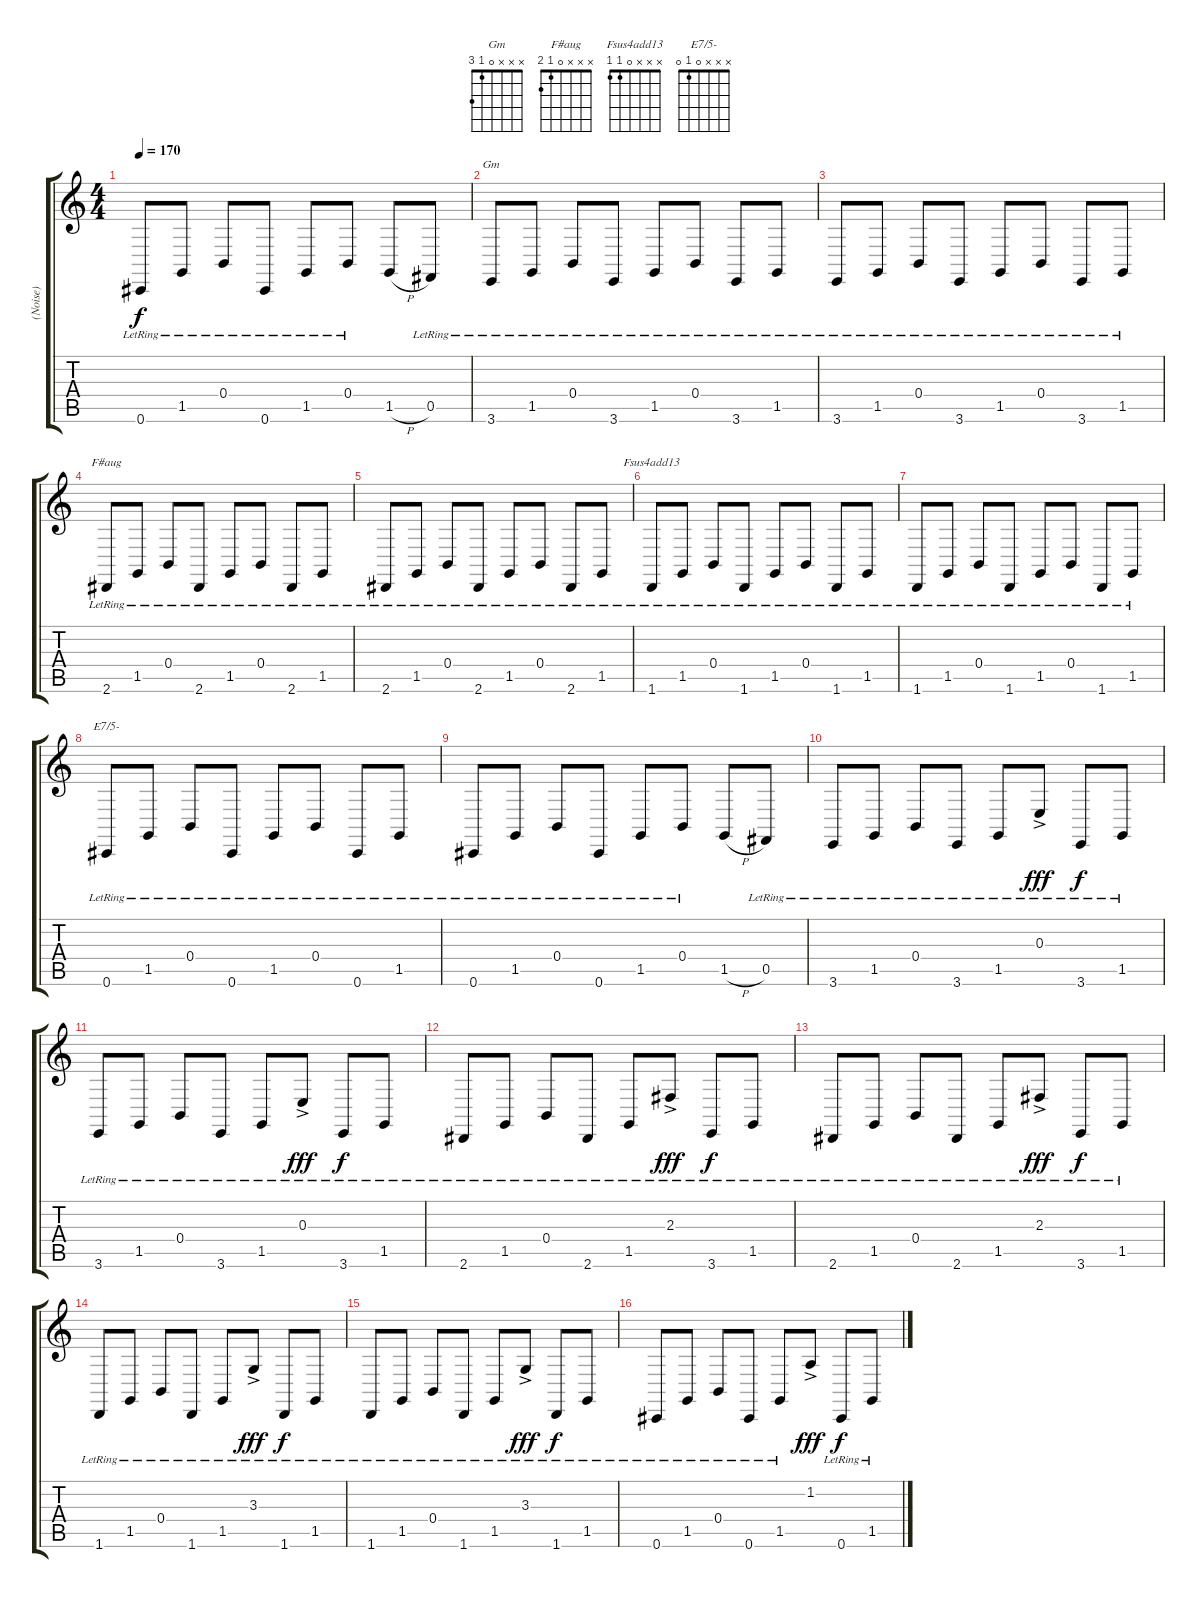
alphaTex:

\track ("(Noise)" "(Noise)") {instrument fx6goblins}
\staff {score tabs}
\tuning (Db4 Ab3 E3 B2 Gb2 Db2) {hide}
\chord ("Gm" x x x 0 1 3)
\chord ("F#aug" x x x 0 1 2)
\chord ("Fsus4add13" x x x 0 1 1)
\chord ("E7/5-" x x x 0 1 0)
\ts (4 4)
\tempo 170
\clef g2
\ks c
0.6{lr}.8{dy f} 1.5{lr}.8 0.4{lr}.8 0.6{lr}.8 1.5{lr}.8 0.4{lr}.8 1.5{h}.8 0.5{lr}.8 |
3.6{lr}.8{ch "Gm"} 1.5{lr}.8 0.4{lr}.8 3.6{lr}.8 1.5{lr}.8 0.4{lr}.8 3.6{lr}.8 1.5{lr}.8 |
3.6{lr}.8 1.5{lr}.8 0.4{lr}.8 3.6{lr}.8 1.5{lr}.8 0.4{lr}.8 3.6{lr}.8 1.5{lr}.8 |
2.6{lr}.8{ch "F#aug"} 1.5{lr}.8 0.4{lr}.8 2.6{lr}.8 1.5{lr}.8 0.4{lr}.8 2.6{lr}.8 1.5{lr}.8 |
2.6{lr}.8 1.5{lr}.8 0.4{lr}.8 2.6{lr}.8 1.5{lr}.8 0.4{lr}.8 2.6{lr}.8 1.5{lr}.8 |
1.6{lr}.8{ch "Fsus4add13"} 1.5{lr}.8 0.4{lr}.8 1.6{lr}.8 1.5{lr}.8 0.4{lr}.8 1.6{lr}.8 1.5{lr}.8 |
1.6{lr}.8 1.5{lr}.8 0.4{lr}.8 1.6{lr}.8 1.5{lr}.8 0.4{lr}.8 1.6{lr}.8 1.5{lr}.8 |
0.6{lr}.8{ch "E7/5-"} 1.5{lr}.8 0.4{lr}.8 0.6{lr}.8 1.5{lr}.8 0.4{lr}.8 0.6{lr}.8 1.5{lr}.8 |
0.6{lr}.8 1.5{lr}.8 0.4{lr}.8 0.6{lr}.8 1.5{lr}.8 0.4{lr}.8 1.5{h}.8 0.5{lr}.8 |
3.6{lr}.8 1.5{lr}.8 0.4{lr}.8 3.6{lr}.8 1.5{lr}.8 0.3{ac lr}.8{dy fff} 3.6{lr}.8{dy f} 1.5{lr}.8 |
3.6{lr}.8 1.5{lr}.8 0.4{lr}.8 3.6{lr}.8 1.5{lr}.8 0.3{ac lr}.8{dy fff} 3.6{lr}.8{dy f} 1.5{lr}.8 |
2.6{lr}.8 1.5{lr}.8 0.4{lr}.8 2.6{lr}.8 1.5{lr}.8 2.3{ac lr}.8{dy fff} 3.6{lr}.8{dy f} 1.5{lr}.8 |
2.6{lr}.8 1.5{lr}.8 0.4{lr}.8 2.6{lr}.8 1.5{lr}.8 2.3{ac lr}.8{dy fff} 3.6{lr}.8{dy f} 1.5{lr}.8 |
1.6{lr}.8 1.5{lr}.8 0.4{lr}.8 1.6{lr}.8 1.5{lr}.8 3.3{ac lr}.8{dy fff} 1.6{lr}.8{dy f} 1.5{lr}.8 |
1.6{lr}.8 1.5{lr}.8 0.4{lr}.8 1.6{lr}.8 1.5{lr}.8 3.3{ac lr}.8{dy fff} 1.6{lr}.8{dy f} 1.5{lr}.8 |
0.6{lr}.8 1.5{lr}.8 0.4{lr}.8 0.6{lr}.8 1.5{lr}.8 1.2{ac}.8{dy fff} 0.6{lr}.8{dy f} 1.5{lr}.8
